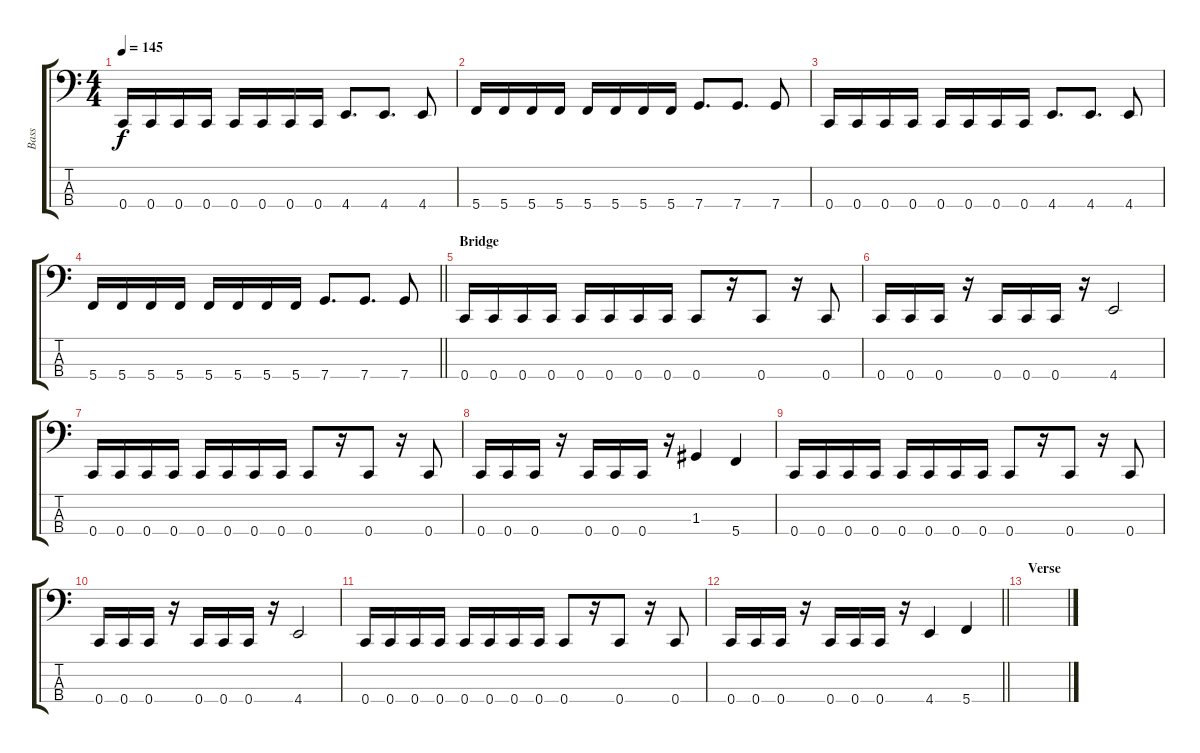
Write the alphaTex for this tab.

\track ("Bass" "Bass") {instrument slapbass2}
\staff {score tabs}
\tuning (F2 C2 G1 C1) {hide}
\ts (4 4)
\tempo 145
\clef f4
\ks c
0.4.16{dy f} 0.4.16 0.4.16 0.4.16 0.4.16 0.4.16 0.4.16 0.4.16 4.4.8{d} 4.4.8{d} 4.4.8 |
5.4.16 5.4.16 5.4.16 5.4.16 5.4.16 5.4.16 5.4.16 5.4.16 7.4.8{d} 7.4.8{d} 7.4.8 |
0.4.16 0.4.16 0.4.16 0.4.16 0.4.16 0.4.16 0.4.16 0.4.16 4.4.8{d} 4.4.8{d} 4.4.8 |
\barLineRight lightlight
5.4.16 5.4.16 5.4.16 5.4.16 5.4.16 5.4.16 5.4.16 5.4.16 7.4.8{d} 7.4.8{d} 7.4.8 |
\section ("" "Bridge")
0.4.16 0.4.16 0.4.16 0.4.16 0.4.16 0.4.16 0.4.16 0.4.16 0.4.8 r.16 0.4.8 r.16 0.4.8 |
0.4.16 0.4.16 0.4.16 r.16 0.4.16 0.4.16 0.4.16 r.16 4.4.2 |
0.4.16 0.4.16 0.4.16 0.4.16 0.4.16 0.4.16 0.4.16 0.4.16 0.4.8 r.16 0.4.8 r.16 0.4.8 |
0.4.16 0.4.16 0.4.16 r.16 0.4.16 0.4.16 0.4.16 r.16 1.3.4 5.4.4 |
0.4.16 0.4.16 0.4.16 0.4.16 0.4.16 0.4.16 0.4.16 0.4.16 0.4.8 r.16 0.4.8 r.16 0.4.8 |
0.4.16 0.4.16 0.4.16 r.16 0.4.16 0.4.16 0.4.16 r.16 4.4.2 |
0.4.16 0.4.16 0.4.16 0.4.16 0.4.16 0.4.16 0.4.16 0.4.16 0.4.8 r.16 0.4.8 r.16 0.4.8 |
\barLineRight lightlight
0.4.16 0.4.16 0.4.16 r.16 0.4.16 0.4.16 0.4.16 r.16 4.4.4 5.4.4 |
\section ("" "Verse")
